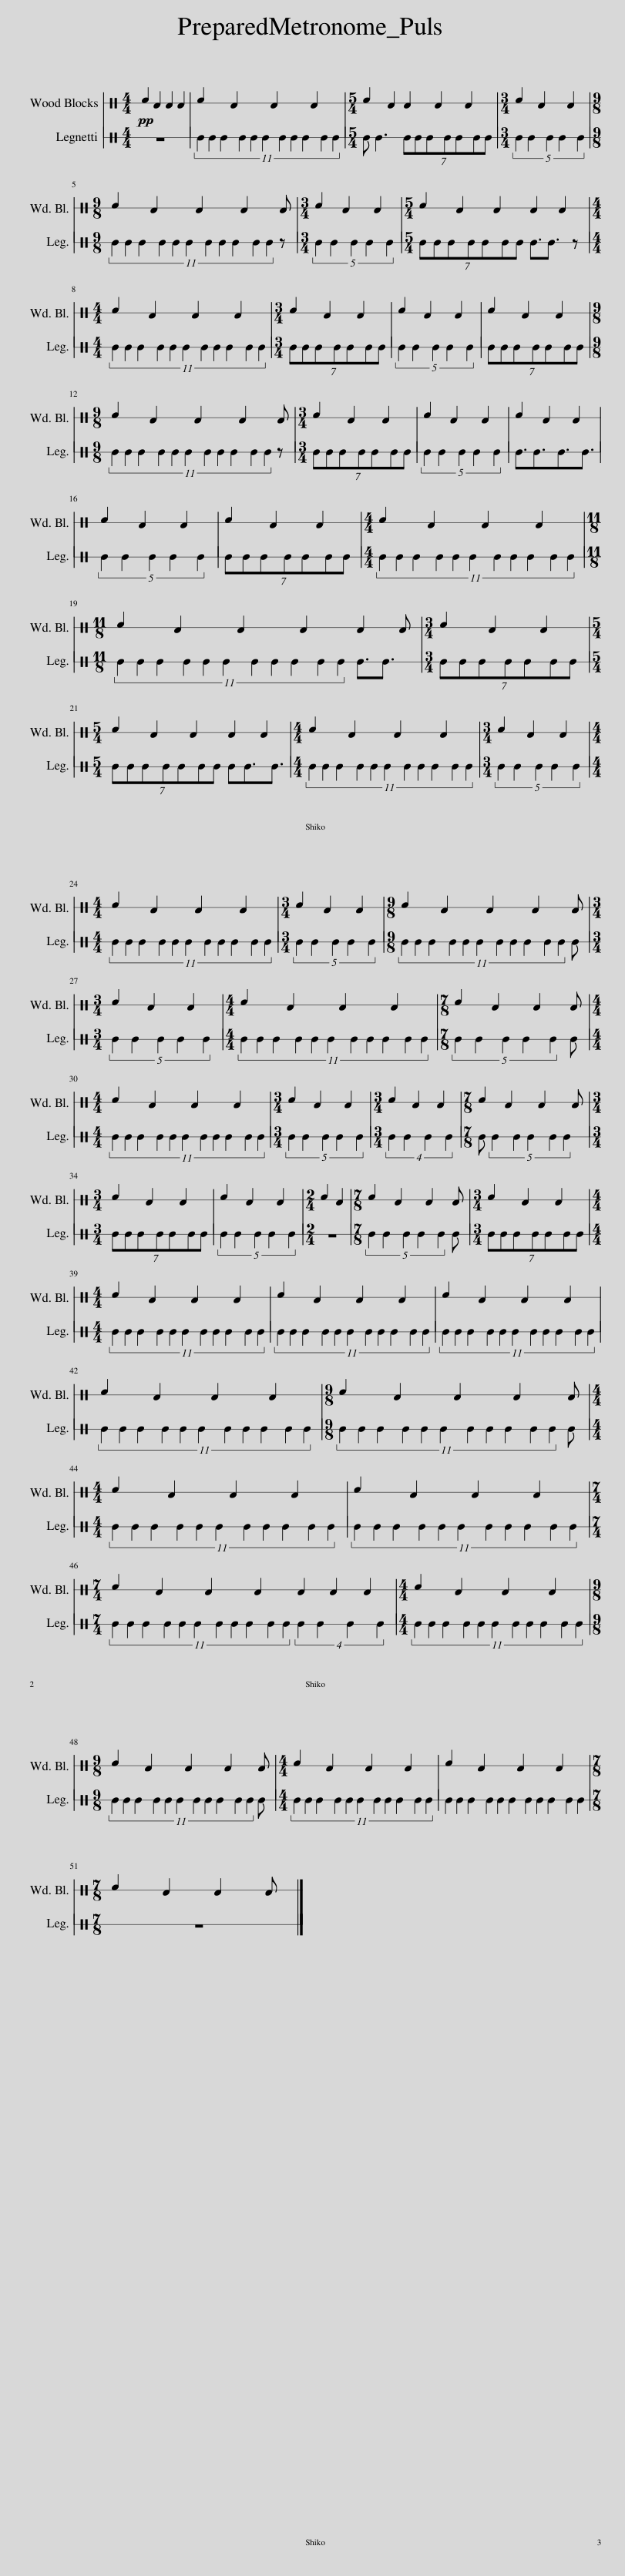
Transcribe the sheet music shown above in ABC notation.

X:1
%%score 1 2
L:1/8
M:4/4
I:linebreak $
K:C
V:1 perc stafflines=1
K:none
V:2 perc stafflines=1
K:none
V:1
!pp! F2 D2 D2 D2 | F2 D2 D2 D2 |[M:5/4] F2 D2 D2 D2 D2 |[M:3/4] F2 D2 D2 |$[M:9/8] F2 D2 D2 D2 D | %5
[M:3/4] F2 D2 D2 |[M:5/4] F2 D2 D2 D2 D2 |$[M:4/4] F2 D2 D2 D2 |[M:3/4] F2 D2 D2 | F2 D2 D2 | %10
 F2 D2 D2 |$[M:9/8] F2 D2 D2 D2 D |[M:3/4] F2 D2 D2 | F2 D2 D2 | F2 D2 D2 |$ %15
 F2 D2 D2 | F2 D2 D2 |[M:4/4] F2 D2 D2 D2 |$[M:11/8] F2 D2 D2 D2 D2 D |[M:3/4] F2 D2 D2 |$ %20
[M:5/4] F2 D2 D2 D2 D2 |[M:4/4] F2 D2 D2 D2 |[M:3/4] F2 D2 D2 |$[M:4/4] F2 D2 D2 D2 |[M:3/4] F2 D2 D2 | %25
[M:9/8] F2 D2 D2 D2 D |$[M:3/4] F2 D2 D2 |[M:4/4] F2 D2 D2 D2 |[M:7/8] F2 D2 D2 D |$[M:4/4] F2 D2 D2 D2 | %30
[M:3/4] F2 D2 D2 |[M:3/4] F2 D2 D2 |[M:7/8] F2 D2 D2 D |$[M:3/4] F2 D2 D2 | F2 D2 D2 | %35
[M:2/4] F2 D2 |[M:7/8] F2 D2 D2 D |[M:3/4] F2 D2 D2 |$[M:4/4] F2 D2 D2 D2 | F2 D2 D2 D2 | %40
 F2 D2 D2 D2 |$ F2 D2 D2 D2 |[M:9/8] F2 D2 D2 D2 D |$[M:4/4] F2 D2 D2 D2 | F2 D2 D2 D2 |$ %45
[M:7/4] F2 D2 D2 D2 D2 D2 D2 |[M:4/4] F2 D2 D2 D2 |$[M:9/8] F2 D2 D2 D2 D |[M:4/4] F2 D2 D2 D2 | F2 D2 D2 D2 |$ %50
[M:7/8] F2 D2 D2 D |] %51
V:2
 z8 | (11:4:11E2 E2 E2 E2 E2 E2 E2 E2 E2 E2 E2 |[M:5/4] E E3 (7:6:7EEEEEEE |[M:3/4] (5:3:5E2 E2 E2 E2 E2 |$[M:9/8] (11:4:11E2 E2 E2 E2 E2 E2 E2 E2 E2 E2 E2 z | %5
[M:3/4] (5:3:5E2 E2 E2 E2 E2 |[M:5/4] (7:6:7EEEEEEE E3/2E3/2 z |$[M:4/4] (11:4:11E2 E2 E2 E2 E2 E2 E2 E2 E2 E2 E2 |[M:3/4] (7:6:7EEEEEEE | (5:3:5E2 E2 E2 E2 E2 | %10
 (7:6:7EEEEEEE |$[M:9/8] (11:4:11E2 E2 E2 E2 E2 E2 E2 E2 E2 E2 E2 z |[M:3/4] (7:6:7EEEEEEE | (5:3:5E2 E2 E2 E2 E2 | E3/2E3/2E3/2E3/2 |$ %15
 (5:3:5E2 E2 E2 E2 E2 | (7:6:7EEEEEEE |[M:4/4] (11:4:11E2 E2 E2 E2 E2 E2 E2 E2 E2 E2 E2 |$[M:11/8] (11:4:11E2 E2 E2 E2 E2 E2 E2 E2 E2 E2 E2 E3/2E3/2 |[M:3/4] (7:6:7EEEEEEE |$ %20
[M:5/4] (7:6:7EEEEEEE EE3/2E3/2 |[M:4/4] (11:4:11E2 E2 E2 E2 E2 E2 E2 E2 E2 E2 E2 |[M:3/4] (5:3:5E2 E2 E2 E2 E2 |$[M:4/4] (11:4:11E2 E2 E2 E2 E2 E2 E2 E2 E2 E2 E2 |[M:3/4] (5:3:5E2 E2 E2 E2 E2 | %25
[M:9/8] (11:4:11E2 E2 E2 E2 E2 E2 E2 E2 E2 E2 E2 E |$[M:3/4] (5:3:5E2 E2 E2 E2 E2 |[M:4/4] (11:4:11E2 E2 E2 E2 E2 E2 E2 E2 E2 E2 E2 |[M:7/8] (5:3:5E2 E2 E2 E2 E2 E |$[M:4/4] (11:4:11E2 E2 E2 E2 E2 E2 E2 E2 E2 E2 E2 | %30
[M:3/4] (5:3:5E2 E2 E2 E2 E2 |[M:3/4] (4:3:4E2 E2 E2 E2 |[M:7/8] E (5:3:5E2 E2 E2 E2 E2 |$[M:3/4] (7:6:7EEEEEEE | (5:3:5E2 E2 E2 E2 E2 | %35
[M:2/4] z4 |[M:7/8] (5:3:5E2 E2 E2 E2 E2 E |[M:3/4] (7:6:7EEEEEEE |$[M:4/4] (11:4:11E2 E2 E2 E2 E2 E2 E2 E2 E2 E2 E2 | (11:4:11E2 E2 E2 E2 E2 E2 E2 E2 E2 E2 E2 | %40
 (11:4:11E2 E2 E2 E2 E2 E2 E2 E2 E2 E2 E2 |$ (11:4:11E2 E2 E2 E2 E2 E2 E2 E2 E2 E2 E2 |[M:9/8] (11:4:11E2 E2 E2 E2 E2 E2 E2 E2 E2 E2 E2 E |$[M:4/4] (11:4:11E2 E2 E2 E2 E2 E2 E2 E2 E2 E2 E2 | (11:4:11E2 E2 E2 E2 E2 E2 E2 E2 E2 E2 E2 |$ %45
[M:7/4] (11:4:11E2 E2 E2 E2 E2 E2 E2 E2 E2 E2 E2 (4:3:4E2 E2 E2 E2 |[M:4/4] (11:4:11E2 E2 E2 E2 E2 E2 E2 E2 E2 E2 E2 |$[M:9/8] (11:4:11E2 E2 E2 E2 E2 E2 E2 E2 E2 E2 E2 E |[M:4/4] (11:4:11E2 E2 E2 E2 E2 E2 E2 E2 E2 E2 E2 | (11:4:11E2 E2 E2 E2 E2 E2 E2 E2 E2 E2 E2 |$ %50
[M:7/8] z7 |] %51
